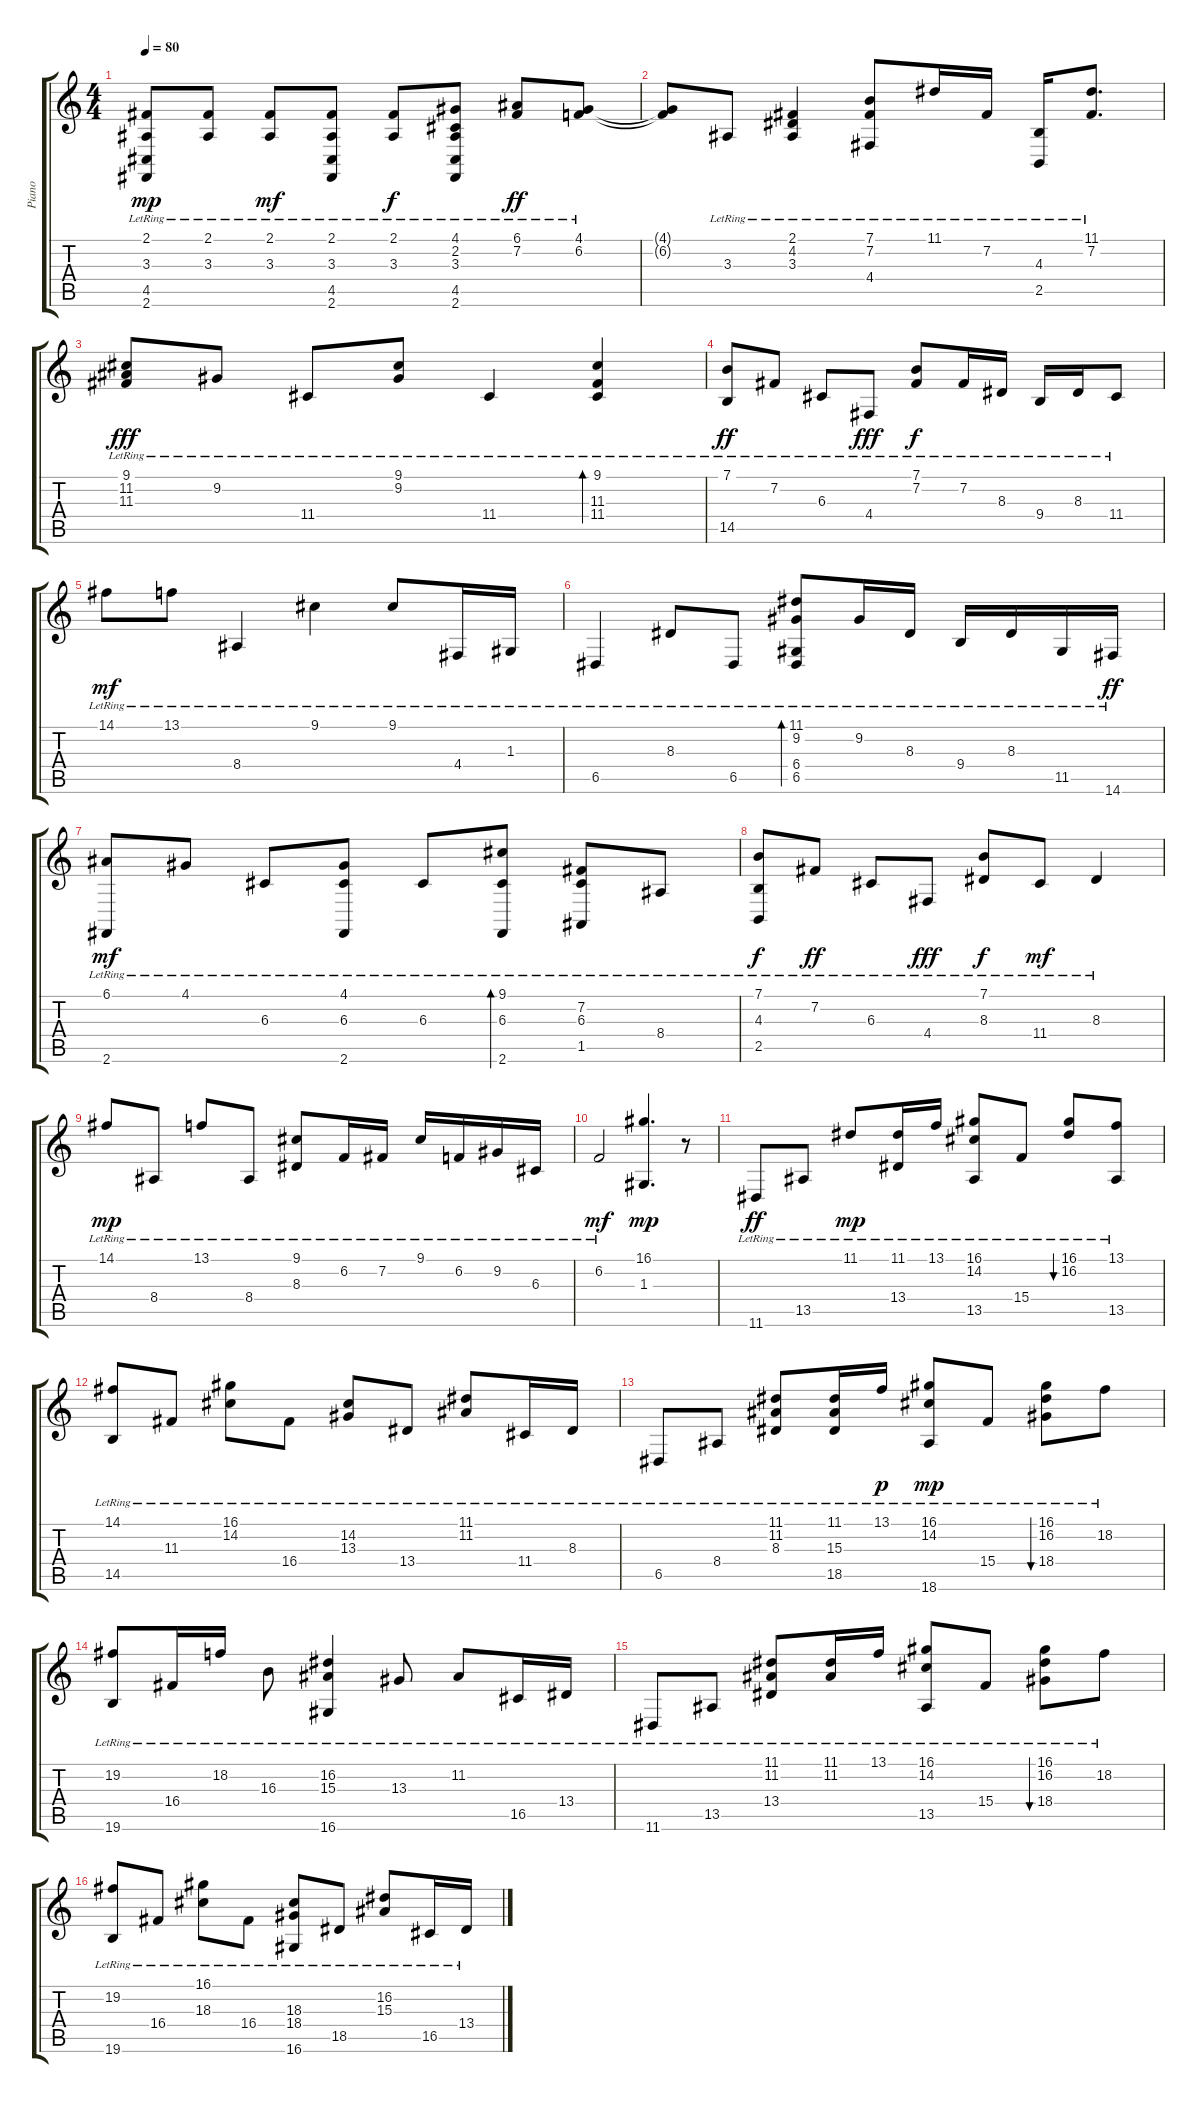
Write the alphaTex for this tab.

\track ("Piano" "Piano") {instrument acousticgrandpiano}
\staff {score tabs}
\tuning (E4 B3 G3 D3 A2 E2) {hide}
\ts (4 4)
\tempo 80
\clef g2
\ks c
(2.1{lr} 3.3{lr} 4.5{lr} 2.6{lr}).8{dy mp} (2.1{lr} 3.3{lr}).8 (2.1{lr} 3.3{lr}).8{dy mf} (2.1{lr} 3.3{lr} 4.5{lr} 2.6{lr}).8 (2.1{lr} 3.3{lr}).8{dy f} (4.1{lr} 2.2{lr} 3.3{lr} 4.5{lr} 2.6{lr}).8 (6.1{lr} 7.2{lr}).8{dy ff} (4.1{lr} 6.2{lr}).8 |
(4.1{t} 6.2{t}).8 3.3{lr}.8 (2.1{lr} 4.2{lr} 3.3{lr}).4 (7.1{lr} 7.2{lr} 4.4{lr}).8 11.1{lr}.16 7.2{lr}.16 (4.3{lr} 2.5{lr}).16 (11.1{lr} 7.2{lr}).8{d} |
(9.1{lr} 11.2{lr} 11.3{lr}).8{dy fff} 9.2{lr}.8 11.4{lr}.8 (9.1{lr} 9.2{lr}).8 11.4{lr}.4 (9.1{lr} 11.3{lr} 11.4{lr}).4{bd 60} |
(7.1{lr} 14.5{lr}).8{dy ff} 7.2{lr}.8 6.3{lr}.8 4.4{lr}.8{dy fff} (7.1{lr} 7.2{lr}).8{dy f} 7.2{lr}.16 8.3{lr}.16 9.4{lr}.16 8.3{lr}.16 11.4{lr}.8 |
14.1{lr}.8{dy mf} 13.1{lr}.8 8.4{lr}.4 9.1{lr}.4 9.1{lr}.8 4.4{lr}.16 1.3{lr}.16 |
6.5{lr}.4 8.3{lr}.8 6.5{lr}.8 (11.1{lr} 9.2{lr} 6.4{lr} 6.5{lr}).8{bd 30} 9.2{lr}.16 8.3{lr}.16 9.4{lr}.16 8.3{lr}.16 11.5{lr}.16 14.6{lr}.16{dy ff} |
(6.1{lr} 2.6{lr}).8{dy mf} 4.1{lr}.8 6.3{lr}.8 (4.1{lr} 6.3{lr} 2.6{lr}).8 6.3{lr}.8 (9.1{lr} 6.3{lr} 2.6{lr}).8{bd 30} (7.2{lr} 6.3{lr} 1.5{lr}).8 8.4{lr}.8 |
(7.1{lr} 4.3{lr} 2.5{lr}).8{dy f} 7.2{lr}.8{dy ff} 6.3{lr}.8 4.4{lr}.8{dy fff} (7.1{lr} 8.3{lr}).8{dy f} 11.4{lr}.8{dy mf} 8.3{lr}.4 |
14.1{lr}.8{dy mp} 8.4{lr}.8 13.1{lr}.8 8.4{lr}.8 (9.1{lr} 8.3{lr}).8 6.2{lr}.16 7.2{lr}.16 9.1{lr}.16 6.2{lr}.16 9.2{lr}.16 6.3{lr}.16 |
6.2{lr}.2{dy mf} (16.1 1.3).4{d dy mp} r.8{volume 4} |
11.6{lr}.8{dy ff volume 13} 13.5{lr}.8 11.1{lr}.8{dy mp} (11.1{lr} 13.4{lr}).16 13.1{lr}.16 (16.1{lr} 14.2{lr} 13.5{lr}).8 15.4{lr}.8 (16.1{lr} 16.2{lr}).8{bu 60} (13.1{lr} 13.5{lr}).8 |
(14.1{lr} 14.5{lr}).8 11.3{lr}.8 (16.1{lr} 14.2{lr}).8 16.4{lr}.8 (14.2{lr} 13.3{lr}).8 13.4{lr}.8 (11.1{lr} 11.2{lr}).8 11.4{lr}.16 8.3{lr}.16 |
6.5{lr}.8 8.4{lr}.8 (11.1{lr} 11.2{lr} 8.3{lr}).8 (11.1 15.3{lr} 18.5{lr}).16 13.1{lr}.16{dy p} (16.1{lr} 14.2{lr} 18.6{lr}).8{dy mp} 15.4{lr}.8 (16.1{lr} 16.2{lr} 18.4{lr}).8{bu 60} 18.2{lr}.8 |
(19.2{lr} 19.6{lr}).8 16.4{lr}.16 18.2{lr}.16 16.3{lr}.8 (16.2{lr} 15.3{lr} 16.6{lr}).4 13.3{lr}.8 11.2{lr}.8 16.5{lr}.16 13.4{lr}.16 |
11.6{lr}.8 13.5{lr}.8 (11.1{lr} 11.2{lr} 13.4{lr}).8 (11.1{lr} 11.2{lr}).16 13.1{lr}.16 (16.1{lr} 14.2{lr} 13.5{lr}).8 15.4{lr}.8 (16.1{lr} 16.2{lr} 18.4{lr}).8{bu 30} 18.2{lr}.8 |
(19.2{lr} 19.6{lr}).8 16.4{lr}.8 (16.1{lr} 18.3{lr}).8 16.4{lr}.8 (18.3{lr} 18.4{lr} 16.6{lr}).8 18.5{lr}.8 (16.2{lr} 15.3{lr}).8 16.5{lr}.16 13.4{lr}.16
